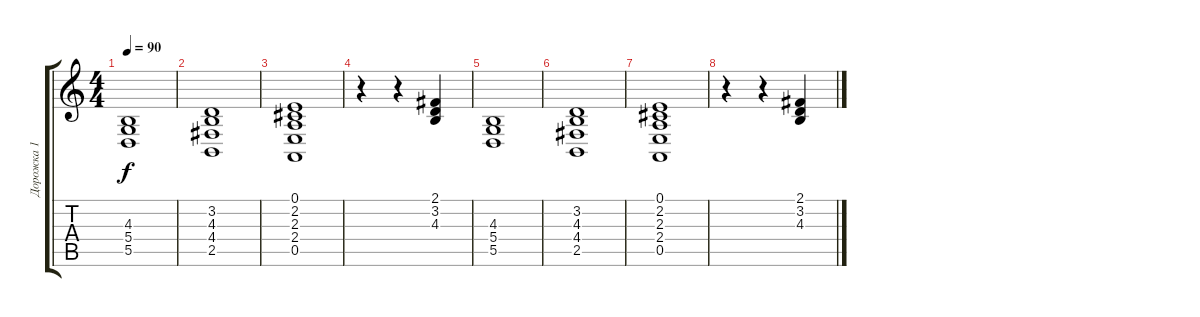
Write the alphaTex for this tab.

\track ("Дорожка 1" "Дорожка 1") {instrument brightacousticpiano}
\staff {score tabs}
\tuning (E4 B3 G3 D3 A2 E2) {hide}
\ts (4 4)
\tempo 90
\clef g2
\ks c
(4.3 5.4 5.5).1{dy f} |
(3.2 4.3 4.4 2.5).1 |
(0.1 2.2 2.3 2.4 0.5).1 |
r.4 r.4 (2.1 3.2 4.3).4 |
(4.3 5.4 5.5).1 |
(3.2 4.3 4.4 2.5).1 |
(0.1 2.2 2.3 2.4 0.5).1 |
r.4 r.4 (2.1 3.2 4.3).4
